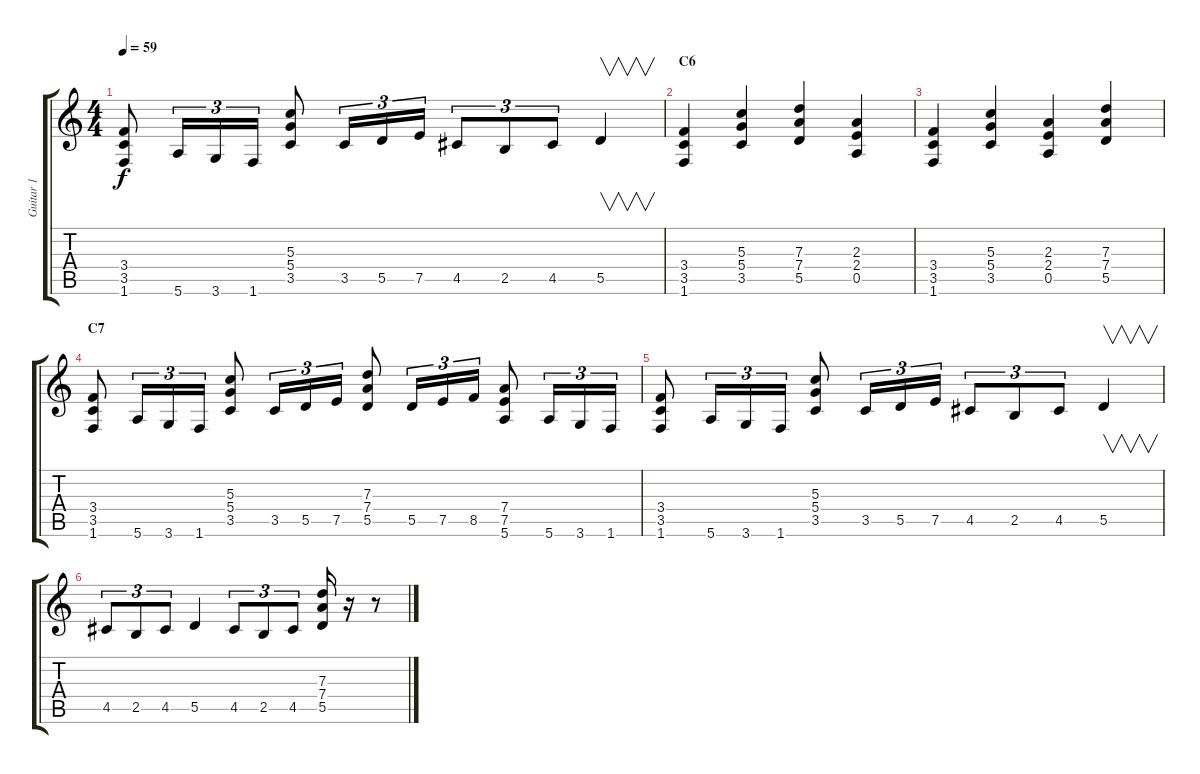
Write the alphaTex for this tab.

\track ("Guitar 1" "Guitar 1") {instrument distortionguitar}
\staff {score tabs}
\tuning (E4 B3 G3 D3 A2 E2) {hide}
\ts (4 4)
\tempo 59
\clef g2
\ks c
(3.4 3.5 1.6).8{dy f} 5.6.16{tu (3 2)} 3.6.16{tu (3 2)} 1.6.16{tu (3 2)} (5.3 5.4 3.5).8 3.5.16{tu (3 2)} 5.5.16{tu (3 2)} 7.5.16{tu (3 2)} 4.5.8{tu (3 2)} 2.5.8{tu (3 2)} 4.5.8{tu (3 2)} 5.5.4{v} |
\section ("" "C6")
(3.4 3.5 1.6).4 (5.3 5.4 3.5).4 (7.3 7.4 5.5).4 (2.3 2.4 0.5).4 |
(3.4 3.5 1.6).4 (5.3 5.4 3.5).4 (2.3 2.4 0.5).4 (7.3 7.4 5.5).4 |
\section ("" "C7")
(3.4 3.5 1.6).8 5.6.16{tu (3 2)} 3.6.16{tu (3 2)} 1.6.16{tu (3 2)} (5.3 5.4 3.5).8 3.5.16{tu (3 2)} 5.5.16{tu (3 2)} 7.5.16{tu (3 2)} (7.3 7.4 5.5).8 5.5.16{tu (3 2)} 7.5.16{tu (3 2)} 8.5.16{tu (3 2)} (7.4 7.5 5.6).8 5.6.16{tu (3 2)} 3.6.16{tu (3 2)} 1.6.16{tu (3 2)} |
(3.4 3.5 1.6).8 5.6.16{tu (3 2)} 3.6.16{tu (3 2)} 1.6.16{tu (3 2)} (5.3 5.4 3.5).8 3.5.16{tu (3 2)} 5.5.16{tu (3 2)} 7.5.16{tu (3 2)} 4.5.8{tu (3 2)} 2.5.8{tu (3 2)} 4.5.8{tu (3 2)} 5.5.4{v} |
4.5.8{tu (3 2)} 2.5.8{tu (3 2)} 4.5.8{tu (3 2)} 5.5.4 4.5.8{tu (3 2)} 2.5.8{tu (3 2)} 4.5.8{tu (3 2)} (7.3 7.4 5.5).16 r.16 r.8
